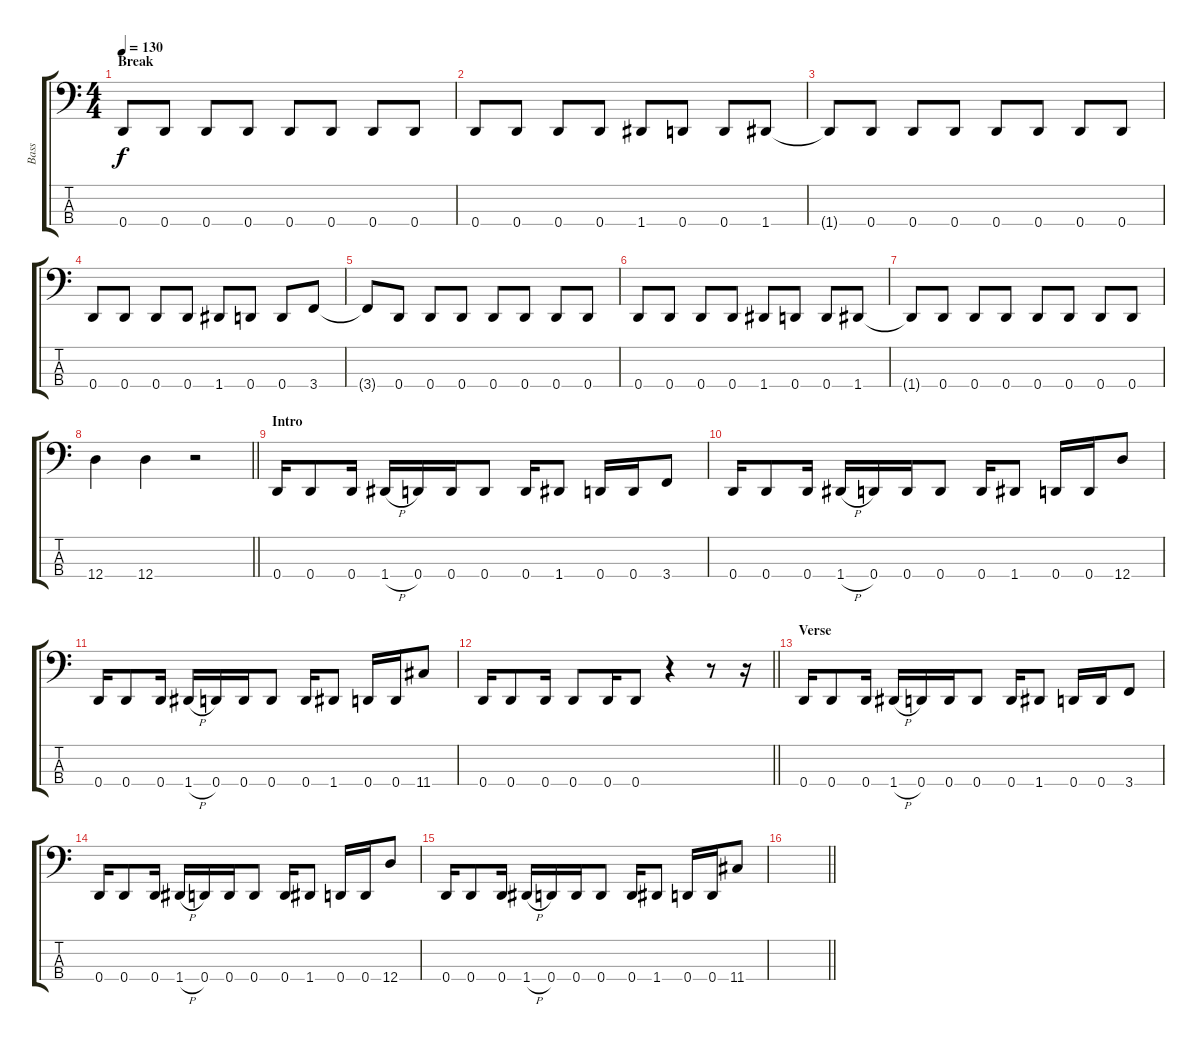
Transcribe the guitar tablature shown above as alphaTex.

\track ("Bass" "Bass") {instrument electricbassfinger}
\staff {score tabs}
\tuning (G2 D2 A1 D1) {hide}
\ts (4 4)
\section ("" "Break")
\tempo 130
\clef f4
\ks c
0.4.8{dy f} 0.4.8 0.4.8 0.4.8 0.4.8 0.4.8 0.4.8 0.4.8 |
0.4.8 0.4.8 0.4.8 0.4.8 1.4.8 0.4.8 0.4.8 1.4.8 |
1.4{t}.8 0.4.8 0.4.8 0.4.8 0.4.8 0.4.8 0.4.8 0.4.8 |
0.4.8 0.4.8 0.4.8 0.4.8 1.4.8 0.4.8 0.4.8 3.4.8 |
3.4{t}.8 0.4.8 0.4.8 0.4.8 0.4.8 0.4.8 0.4.8 0.4.8 |
0.4.8 0.4.8 0.4.8 0.4.8 1.4.8 0.4.8 0.4.8 1.4.8 |
1.4{t}.8 0.4.8 0.4.8 0.4.8 0.4.8 0.4.8 0.4.8 0.4.8 |
\barLineRight lightlight
12.4.4 12.4.4 r.2 |
\section ("" "Intro")
0.4.16 0.4.8 0.4.16 1.4{h}.16 0.4.16 0.4.16 0.4.8 0.4.16 1.4.8 0.4.16 0.4.16 3.4.8 |
0.4.16 0.4.8 0.4.16 1.4{h}.16 0.4.16 0.4.16 0.4.8 0.4.16 1.4.8 0.4.16 0.4.16 12.4.8 |
0.4.16 0.4.8 0.4.16 1.4{h}.16 0.4.16 0.4.16 0.4.8 0.4.16 1.4.8 0.4.16 0.4.16 11.4.8 |
\barLineRight lightlight
0.4.16 0.4.8 0.4.16 0.4.8 0.4.16 0.4.8 r.4 r.8 r.16 |
\section ("" "Verse")
0.4.16 0.4.8 0.4.16 1.4{h}.16 0.4.16 0.4.16 0.4.8 0.4.16 1.4.8 0.4.16 0.4.16 3.4.8 |
0.4.16 0.4.8 0.4.16 1.4{h}.16 0.4.16 0.4.16 0.4.8 0.4.16 1.4.8 0.4.16 0.4.16 12.4.8 |
0.4.16 0.4.8 0.4.16 1.4{h}.16 0.4.16 0.4.16 0.4.8 0.4.16 1.4.8 0.4.16 0.4.16 11.4.8 |
\barLineRight lightlight
